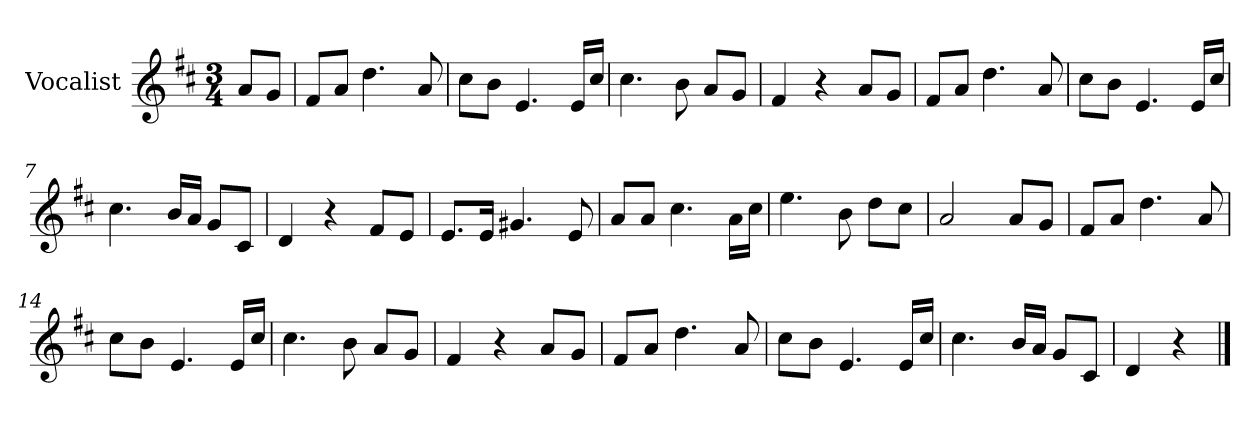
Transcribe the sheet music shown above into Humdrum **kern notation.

**kern
*part1
*staff1
*I"Vocalist
*k[f#c#]
*D:
*M3/4
=
8aL
8gJ
=1
8f#L
8aJ
4.dd
8a
=2
8cc#L
8bJ
4.e
16eLL
16cc#JJ
=3
4.cc#
8b
8aL
8gJ
=4
4f#
4r
8aL
8gJ
=5
8f#L
8aJ
4.dd
8a
=6
8cc#L
8bJ
4.e
16eLL
16cc#JJ
=7
4.cc#
16bLL
16aJJ
8gL
8c#J
=8
4d
4r
8f#L
8eJ
=9
8.eL
16eJk
4.g#X
8e
=10
8aL
8aJ
4.cc#
16aLL
16cc#JJ
=11
4.ee
8b
8ddL
8cc#J
=12
2a
8aL
8gJ
=13
8f#L
8aJ
4.dd
8a
=14
8cc#L
8bJ
4.e
16eLL
16cc#JJ
=15
4.cc#
8b
8aL
8gJ
=16
4f#
4r
8aL
8gJ
=17
8f#L
8aJ
4.dd
8a
=18
8cc#L
8bJ
4.e
16eLL
16cc#JJ
=19
4.cc#
16bLL
16aJJ
8gL
8c#J
=20
4d
4r
==
*-
